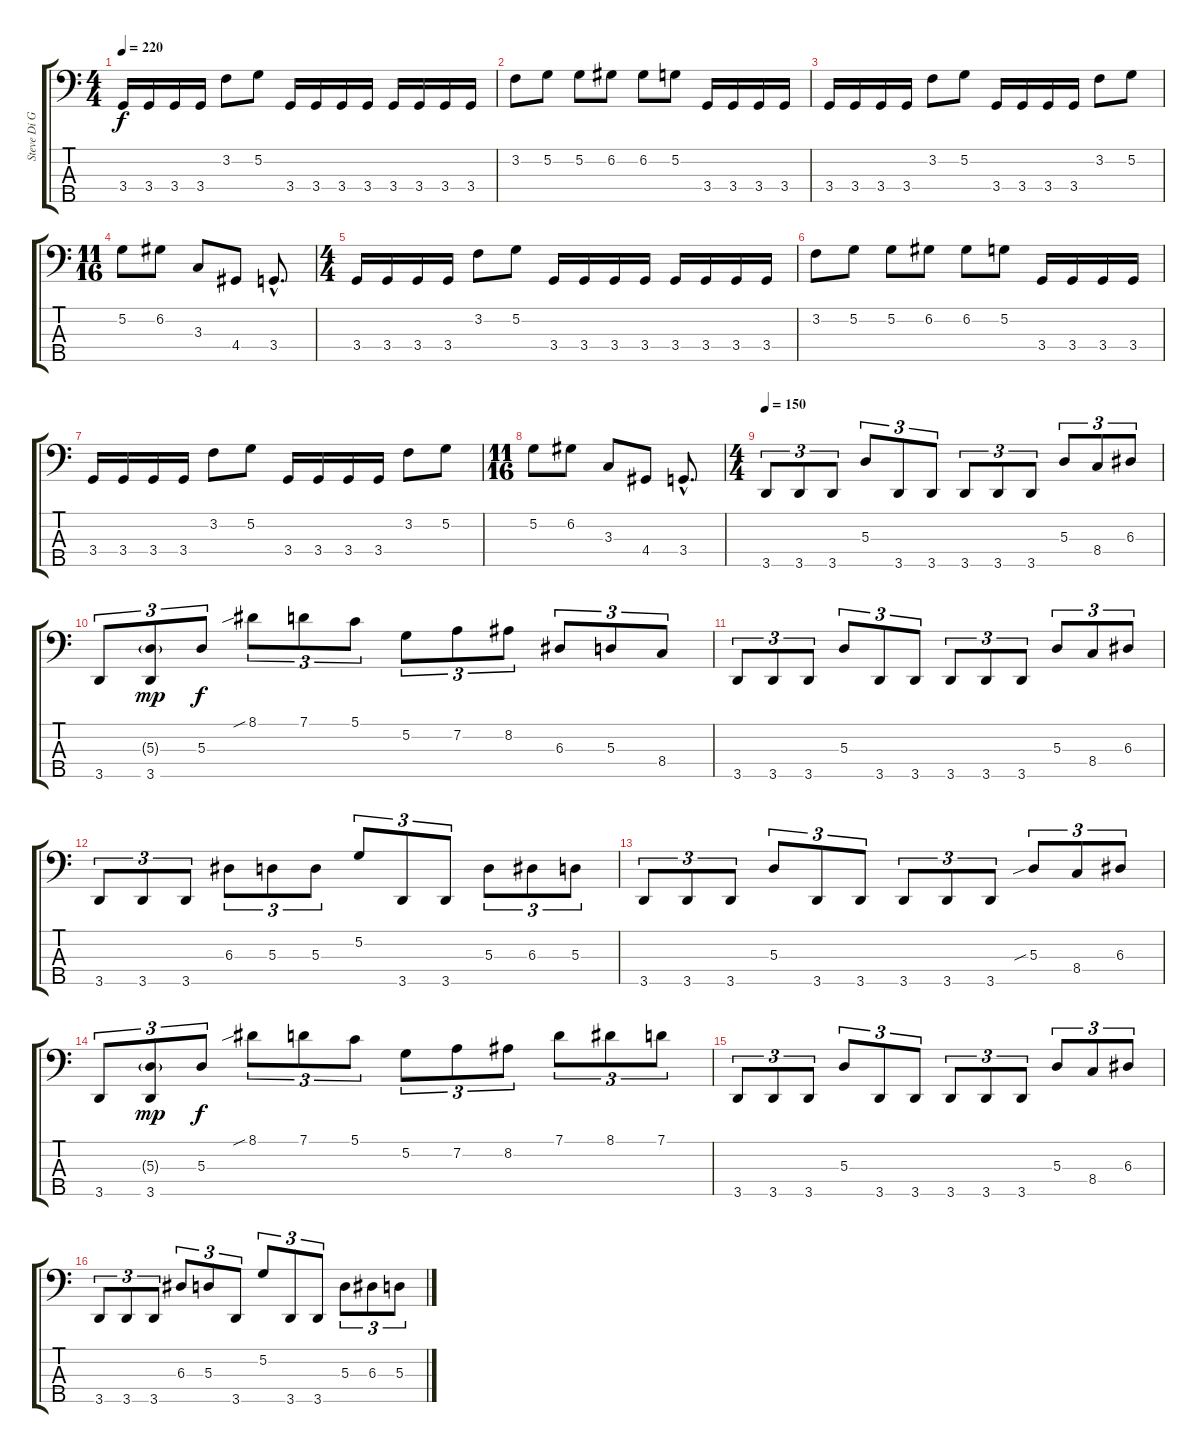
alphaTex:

\track ("Steve Di Giorgio" "Steve Di G") {instrument fretlessbass}
\staff {score tabs}
\tuning (G2 D2 A1 E1 B0) {hide}
\ts (4 4)
\tempo 220
\clef f4
\ks c
3.4.16{dy f} 3.4.16 3.4.16 3.4.16 3.2.8 5.2.8 3.4.16 3.4.16 3.4.16 3.4.16 3.4.16 3.4.16 3.4.16 3.4.16 |
3.2.8 5.2.8 5.2.8 6.2.8 6.2.8 5.2.8 3.4.16 3.4.16 3.4.16 3.4.16 |
3.4.16 3.4.16 3.4.16 3.4.16 3.2.8 5.2.8 3.4.16 3.4.16 3.4.16 3.4.16 3.2.8 5.2.8 |
\ts (11 16)
5.2.8 6.2.8 3.3.8 4.4.8 3.4{hac}.8{d} |
\ts (4 4)
3.4.16 3.4.16 3.4.16 3.4.16 3.2.8 5.2.8 3.4.16 3.4.16 3.4.16 3.4.16 3.4.16 3.4.16 3.4.16 3.4.16 |
3.2.8 5.2.8 5.2.8 6.2.8 6.2.8 5.2.8 3.4.16 3.4.16 3.4.16 3.4.16 |
3.4.16 3.4.16 3.4.16 3.4.16 3.2.8 5.2.8 3.4.16 3.4.16 3.4.16 3.4.16 3.2.8 5.2.8 |
\ts (11 16)
5.2.8 6.2.8 3.3.8 4.4.8 3.4{hac}.8{d} |
\ts (4 4)
\tempo 150
3.5.8{tu (3 2)} 3.5.8{tu (3 2)} 3.5.8{tu (3 2)} 5.3.8{tu (3 2)} 3.5.8{tu (3 2)} 3.5.8{tu (3 2)} 3.5.8{tu (3 2)} 3.5.8{tu (3 2)} 3.5.8{tu (3 2)} 5.3.8{tu (3 2)} 8.4.8{tu (3 2)} 6.3.8{tu (3 2)} |
3.5.8{tu (3 2)} (5.3{g} 3.5).8{tu (3 2) dy mp} 5.3.8{tu (3 2) dy f} 8.1{sib}.8{tu (3 2)} 7.1.8{tu (3 2)} 5.1.8{tu (3 2)} 5.2.8{tu (3 2)} 7.2.8{tu (3 2)} 8.2.8{tu (3 2)} 6.3.8{tu (3 2)} 5.3.8{tu (3 2)} 8.4.8{tu (3 2)} |
3.5.8{tu (3 2)} 3.5.8{tu (3 2)} 3.5.8{tu (3 2)} 5.3.8{tu (3 2)} 3.5.8{tu (3 2)} 3.5.8{tu (3 2)} 3.5.8{tu (3 2)} 3.5.8{tu (3 2)} 3.5.8{tu (3 2)} 5.3.8{tu (3 2)} 8.4.8{tu (3 2)} 6.3.8{tu (3 2)} |
3.5.8{tu (3 2)} 3.5.8{tu (3 2)} 3.5.8{tu (3 2)} 6.3.8{tu (3 2)} 5.3.8{tu (3 2)} 5.3.8{tu (3 2)} 5.2.8{tu (3 2)} 3.5.8{tu (3 2)} 3.5.8{tu (3 2)} 5.3.8{tu (3 2)} 6.3.8{tu (3 2)} 5.3.8{tu (3 2)} |
3.5.8{tu (3 2)} 3.5.8{tu (3 2)} 3.5.8{tu (3 2)} 5.3.8{tu (3 2)} 3.5.8{tu (3 2)} 3.5.8{tu (3 2)} 3.5.8{tu (3 2)} 3.5.8{tu (3 2)} 3.5.8{tu (3 2)} 5.3{sib}.8{tu (3 2)} 8.4.8{tu (3 2)} 6.3.8{tu (3 2)} |
3.5.8{tu (3 2)} (5.3{g} 3.5).8{tu (3 2) dy mp} 5.3.8{tu (3 2) dy f} 8.1{sib}.8{tu (3 2)} 7.1.8{tu (3 2)} 5.1.8{tu (3 2)} 5.2.8{tu (3 2)} 7.2.8{tu (3 2)} 8.2.8{tu (3 2)} 7.1.8{tu (3 2)} 8.1.8{tu (3 2)} 7.1.8{tu (3 2)} |
3.5.8{tu (3 2)} 3.5.8{tu (3 2)} 3.5.8{tu (3 2)} 5.3.8{tu (3 2)} 3.5.8{tu (3 2)} 3.5.8{tu (3 2)} 3.5.8{tu (3 2)} 3.5.8{tu (3 2)} 3.5.8{tu (3 2)} 5.3.8{tu (3 2)} 8.4.8{tu (3 2)} 6.3.8{tu (3 2)} |
3.5.8{tu (3 2)} 3.5.8{tu (3 2)} 3.5.8{tu (3 2)} 6.3.8{tu (3 2)} 5.3.8{tu (3 2)} 3.5.8{tu (3 2)} 5.2.8{tu (3 2)} 3.5.8{tu (3 2)} 3.5.8{tu (3 2)} 5.3.8{tu (3 2)} 6.3.8{tu (3 2)} 5.3.8{tu (3 2)}
